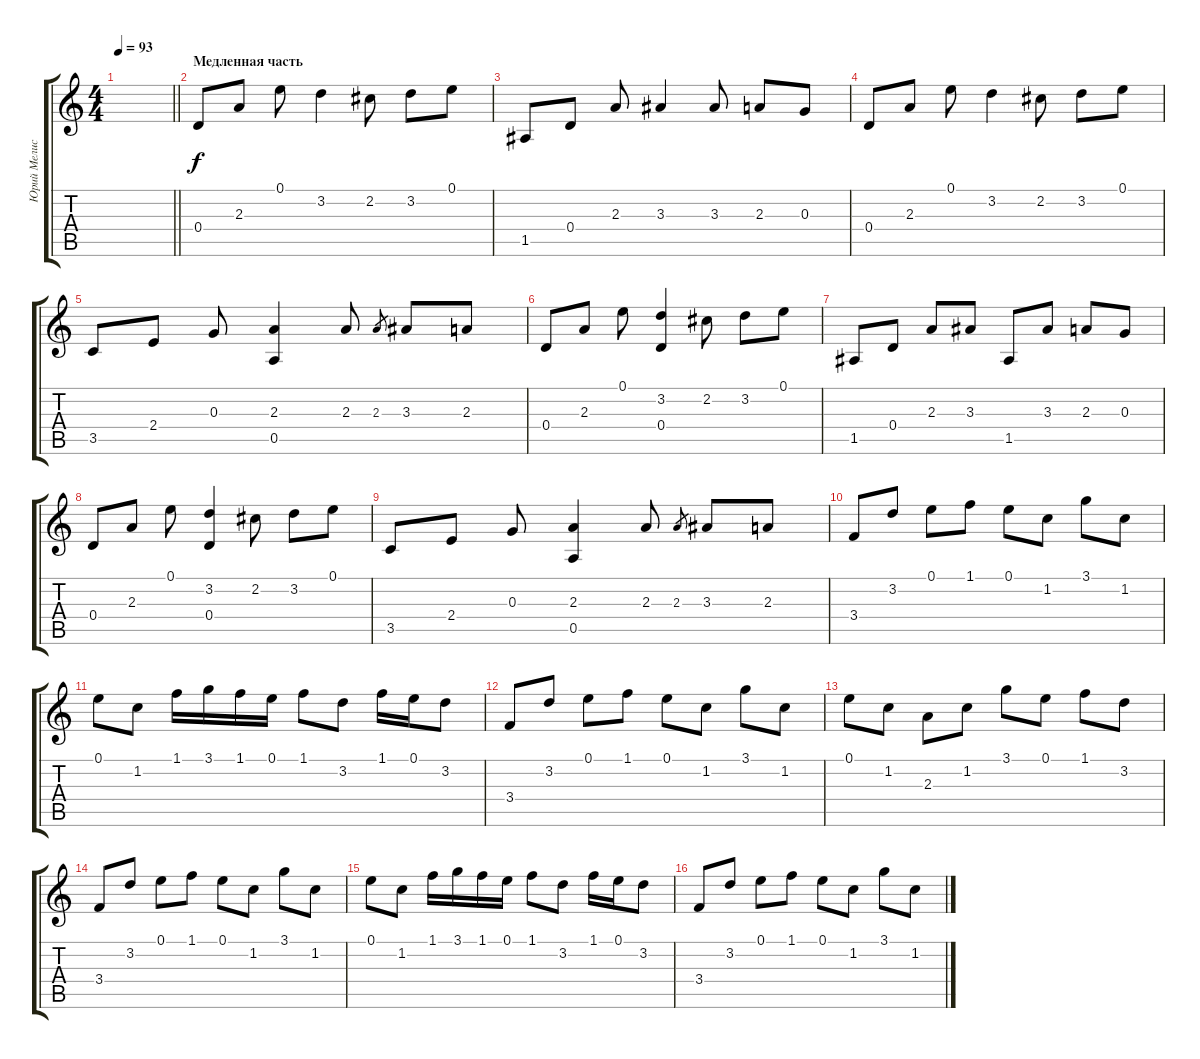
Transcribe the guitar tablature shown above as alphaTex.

\track ("Юрий Мелисов" "Юрий Мелис") {instrument electricguitarclean}
\staff {score tabs}
\tuning (E4 B3 G3 D3 A2 E2) {hide}
\ts (4 4)
\tempo 93
\clef g2
\barLineRight lightlight
\ks c
|
\section ("" "Медленная часть")
0.4.8 2.3.8 0.1.8 3.2.4 2.2.8 3.2.8 0.1.8 |
1.5.8 0.4.8 2.3.8 3.3.4 3.3.8 2.3.8 0.3.8 |
0.4.8 2.3.8 0.1.8 3.2.4 2.2.8 3.2.8 0.1.8 |
3.5.8 2.4.8 0.3.8 (2.3 0.5).4 2.3.8 2.3.8{gr} 3.3.8 2.3.8 |
0.4.8 2.3.8 0.1.8 (3.2 0.4).4 2.2.8 3.2.8 0.1.8 |
1.5.8 0.4.8 2.3.8 3.3.8 1.5.8 3.3.8 2.3.8 0.3.8 |
0.4.8 2.3.8 0.1.8 (3.2 0.4).4 2.2.8 3.2.8 0.1.8 |
3.5.8 2.4.8 0.3.8 (2.3 0.5).4 2.3.8 2.3.8{gr} 3.3.8 2.3.8 |
3.4.8 3.2.8 0.1.8 1.1.8 0.1.8 1.2.8 3.1.8 1.2.8 |
0.1.8 1.2.8 1.1.16 3.1.16 1.1.16 0.1.16 1.1.8 3.2.8 1.1.16 0.1.16 3.2.8 |
3.4.8 3.2.8 0.1.8 1.1.8 0.1.8 1.2.8 3.1.8 1.2.8 |
0.1.8 1.2.8 2.3.8 1.2.8 3.1.8 0.1.8 1.1.8 3.2.8 |
3.4.8 3.2.8 0.1.8 1.1.8 0.1.8 1.2.8 3.1.8 1.2.8 |
0.1.8 1.2.8 1.1.16 3.1.16 1.1.16 0.1.16 1.1.8 3.2.8 1.1.16 0.1.16 3.2.8 |
3.4.8 3.2.8 0.1.8 1.1.8 0.1.8 1.2.8 3.1.8 1.2.8
